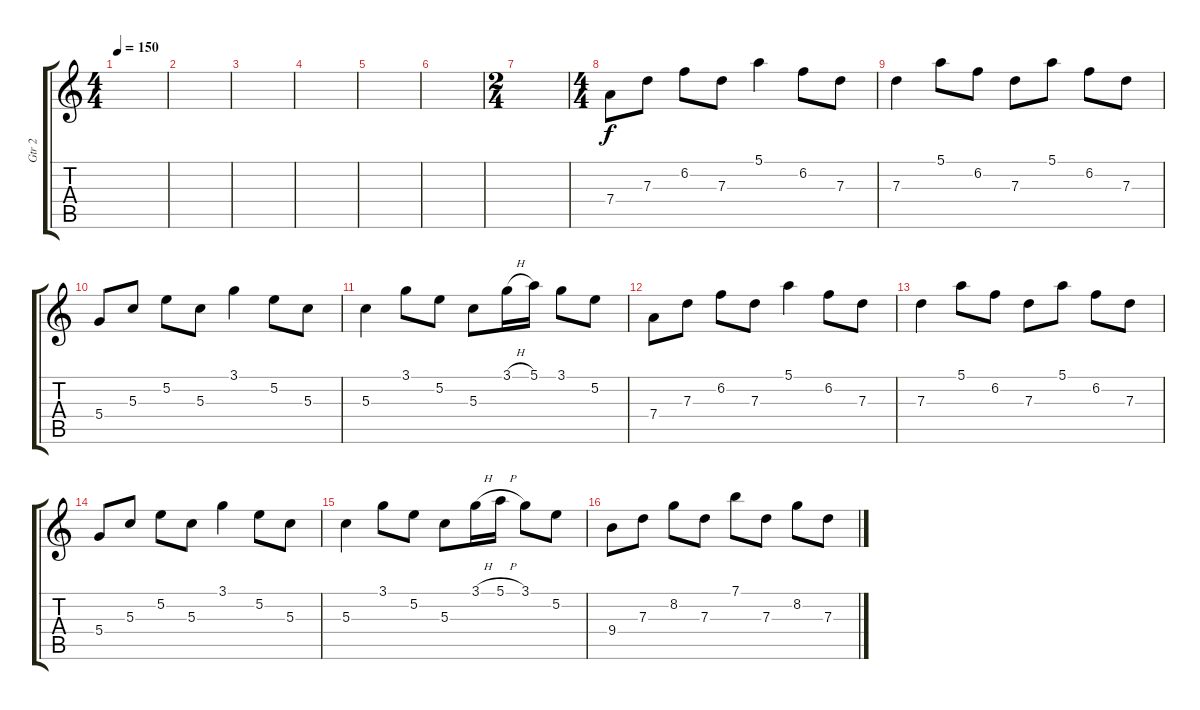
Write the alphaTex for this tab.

\track ("Gtr 2" "Gtr 2") {instrument acousticguitarsteel}
\staff {score tabs}
\tuning (E4 B3 G3 D3 A2 E2) {hide}
\ts (4 4)
\tempo 150
\clef g2
\ks c
|
|
|
|
|
|
\ts (2 4)
|
\ts (4 4)
7.4.8 7.3.8 6.2.8 7.3.8 5.1.4 6.2.8 7.3.8 |
7.3.4 5.1.8 6.2.8 7.3.8 5.1.8 6.2.8 7.3.8 |
5.4.8 5.3.8 5.2.8 5.3.8 3.1.4 5.2.8 5.3.8 |
5.3.4 3.1.8 5.2.8 5.3.8 3.1{h}.16 5.1.16 3.1.8 5.2.8 |
7.4.8 7.3.8 6.2.8 7.3.8 5.1.4 6.2.8 7.3.8 |
7.3.4 5.1.8 6.2.8 7.3.8 5.1.8 6.2.8 7.3.8 |
5.4.8 5.3.8 5.2.8 5.3.8 3.1.4 5.2.8 5.3.8 |
5.3.4 3.1.8 5.2.8 5.3.8 3.1{h}.16 5.1{h}.16 3.1.8 5.2.8 |
9.4.8 7.3.8 8.2.8 7.3.8 7.1.8 7.3.8 8.2.8 7.3.8
